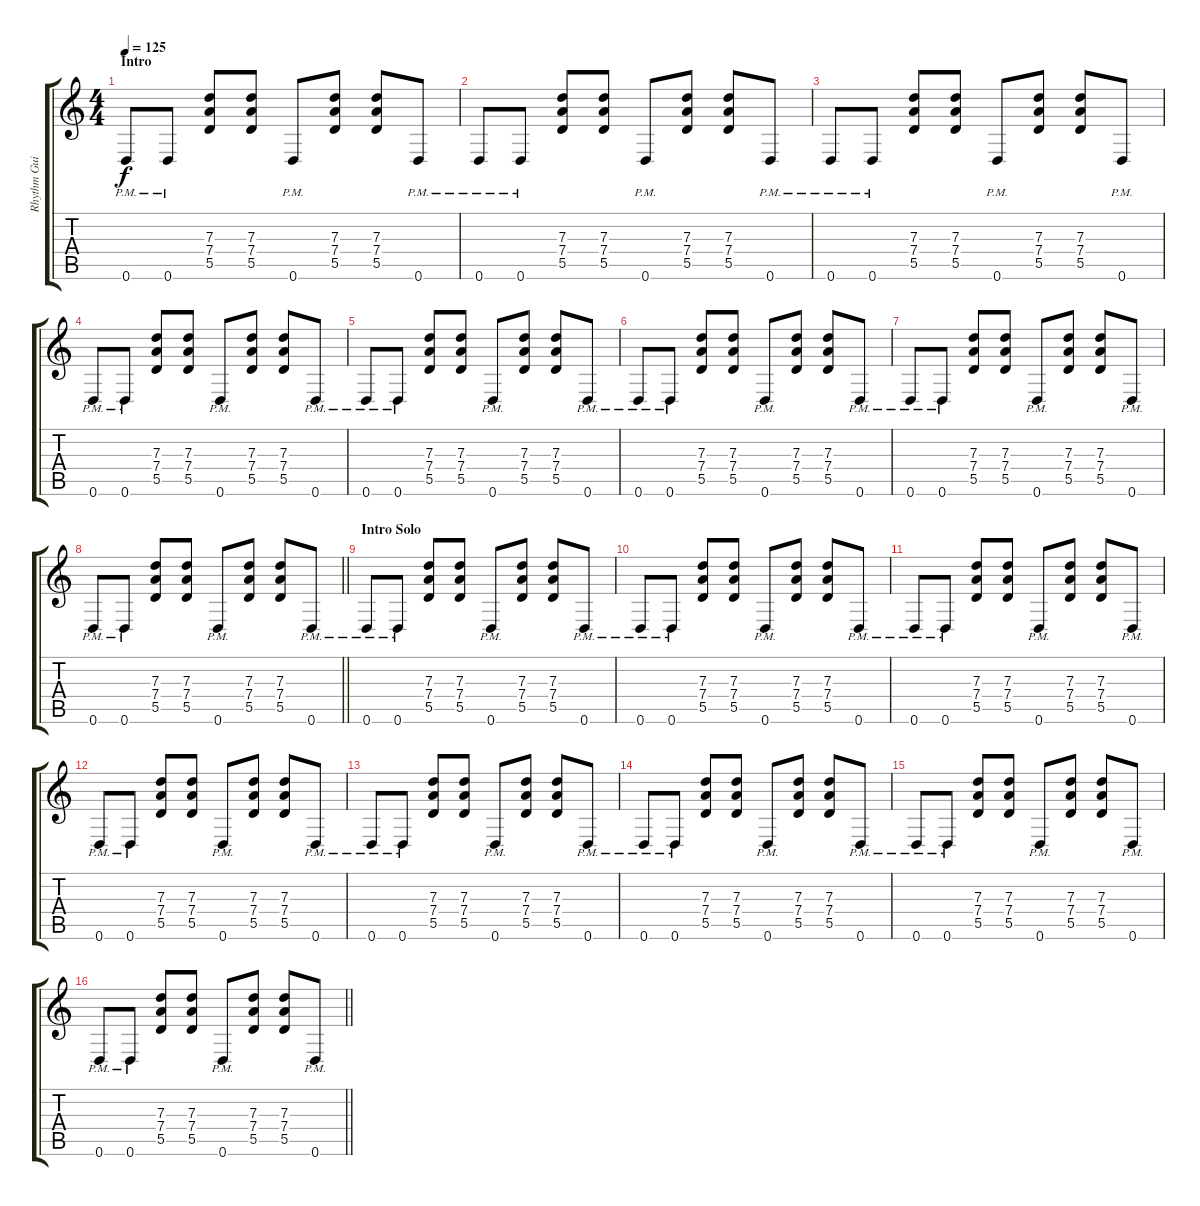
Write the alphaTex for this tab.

\track ("Rhythm Guitar" "Rhythm Gui") {instrument distortionguitar}
\staff {score tabs}
\tuning (E4 B3 G3 D3 A2 D2) {hide}
\ts (4 4)
\section ("" "Intro")
\tempo 125
\clef g2
\ks c
0.6{pm}.8{dy f instrument distortionguitar} 0.6{pm}.8 (7.3 7.4 5.5).8 (7.3 7.4 5.5).8 0.6{pm}.8 (7.3 7.4 5.5).8 (7.3 7.4 5.5).8 0.6{pm}.8 |
0.6{pm}.8 0.6{pm}.8 (7.3 7.4 5.5).8 (7.3 7.4 5.5).8 0.6{pm}.8 (7.3 7.4 5.5).8 (7.3 7.4 5.5).8 0.6{pm}.8 |
0.6{pm}.8 0.6{pm}.8 (7.3 7.4 5.5).8 (7.3 7.4 5.5).8 0.6{pm}.8 (7.3 7.4 5.5).8 (7.3 7.4 5.5).8 0.6{pm}.8 |
0.6{pm}.8 0.6{pm}.8 (7.3 7.4 5.5).8 (7.3 7.4 5.5).8 0.6{pm}.8 (7.3 7.4 5.5).8 (7.3 7.4 5.5).8 0.6{pm}.8 |
0.6{pm}.8 0.6{pm}.8 (7.3 7.4 5.5).8 (7.3 7.4 5.5).8 0.6{pm}.8 (7.3 7.4 5.5).8 (7.3 7.4 5.5).8 0.6{pm}.8 |
0.6{pm}.8 0.6{pm}.8 (7.3 7.4 5.5).8 (7.3 7.4 5.5).8 0.6{pm}.8 (7.3 7.4 5.5).8 (7.3 7.4 5.5).8 0.6{pm}.8 |
0.6{pm}.8 0.6{pm}.8 (7.3 7.4 5.5).8 (7.3 7.4 5.5).8 0.6{pm}.8 (7.3 7.4 5.5).8 (7.3 7.4 5.5).8 0.6{pm}.8 |
\barLineRight lightlight
0.6{pm}.8 0.6{pm}.8 (7.3 7.4 5.5).8 (7.3 7.4 5.5).8 0.6{pm}.8 (7.3 7.4 5.5).8 (7.3 7.4 5.5).8 0.6{pm}.8 |
\section ("" "Intro Solo")
0.6{pm}.8 0.6{pm}.8 (7.3 7.4 5.5).8 (7.3 7.4 5.5).8 0.6{pm}.8 (7.3 7.4 5.5).8 (7.3 7.4 5.5).8 0.6{pm}.8 |
0.6{pm}.8 0.6{pm}.8 (7.3 7.4 5.5).8 (7.3 7.4 5.5).8 0.6{pm}.8 (7.3 7.4 5.5).8 (7.3 7.4 5.5).8 0.6{pm}.8 |
0.6{pm}.8 0.6{pm}.8 (7.3 7.4 5.5).8 (7.3 7.4 5.5).8 0.6{pm}.8 (7.3 7.4 5.5).8 (7.3 7.4 5.5).8 0.6{pm}.8 |
0.6{pm}.8 0.6{pm}.8 (7.3 7.4 5.5).8 (7.3 7.4 5.5).8 0.6{pm}.8 (7.3 7.4 5.5).8 (7.3 7.4 5.5).8 0.6{pm}.8 |
0.6{pm}.8 0.6{pm}.8 (7.3 7.4 5.5).8 (7.3 7.4 5.5).8 0.6{pm}.8 (7.3 7.4 5.5).8 (7.3 7.4 5.5).8 0.6{pm}.8 |
0.6{pm}.8 0.6{pm}.8 (7.3 7.4 5.5).8 (7.3 7.4 5.5).8 0.6{pm}.8 (7.3 7.4 5.5).8 (7.3 7.4 5.5).8 0.6{pm}.8 |
0.6{pm}.8 0.6{pm}.8 (7.3 7.4 5.5).8 (7.3 7.4 5.5).8 0.6{pm}.8 (7.3 7.4 5.5).8 (7.3 7.4 5.5).8 0.6{pm}.8 |
\barLineRight lightlight
0.6{pm}.8 0.6{pm}.8 (7.3 7.4 5.5).8 (7.3 7.4 5.5).8 0.6{pm}.8 (7.3 7.4 5.5).8 (7.3 7.4 5.5).8 0.6{pm}.8
